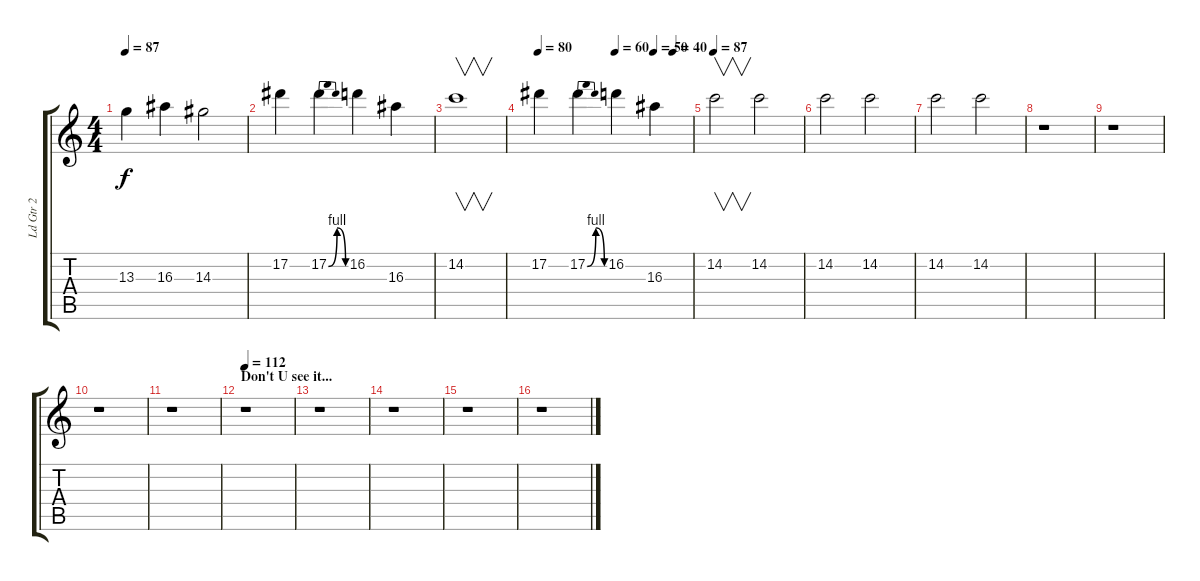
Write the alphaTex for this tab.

\track ("Ld Gtr 2" "Ld Gtr 2") {instrument distortionguitar}
\staff {score tabs}
\tuning (Eb4 Bb3 Gb3 Db3 Ab2 Eb2) {hide}
\ts (4 4)
\tempo 87
\clef g2
\ks c
13.3.4{dy f} 16.3.4 14.3.2 |
17.2.4 17.2{be (bendrelease 0 0 15 4 45 4 60 0)}.4 16.2.4 16.3.4 |
14.2.1{v} |
\tempo 80
\tempo (60 0.5)
\tempo (50 0.75)
\tempo (40 0.875)
17.2.4 17.2{be (bendrelease 0 0 15 4 45 4 60 0)}.4 16.2.4 16.3.4 |
\tempo 87
14.2.2{v} 14.2.2{volume 13} |
14.2.2{volume 10} 14.2.2{volume 7} |
14.2.2{volume 4} 14.2.2{volume 2} |
r.1 |
r.1 |
r.1 |
r.1 |
\section ("" "Don't U see it...")
\tempo 112
r.1 |
r.1 |
r.1 |
r.1 |
r.1
